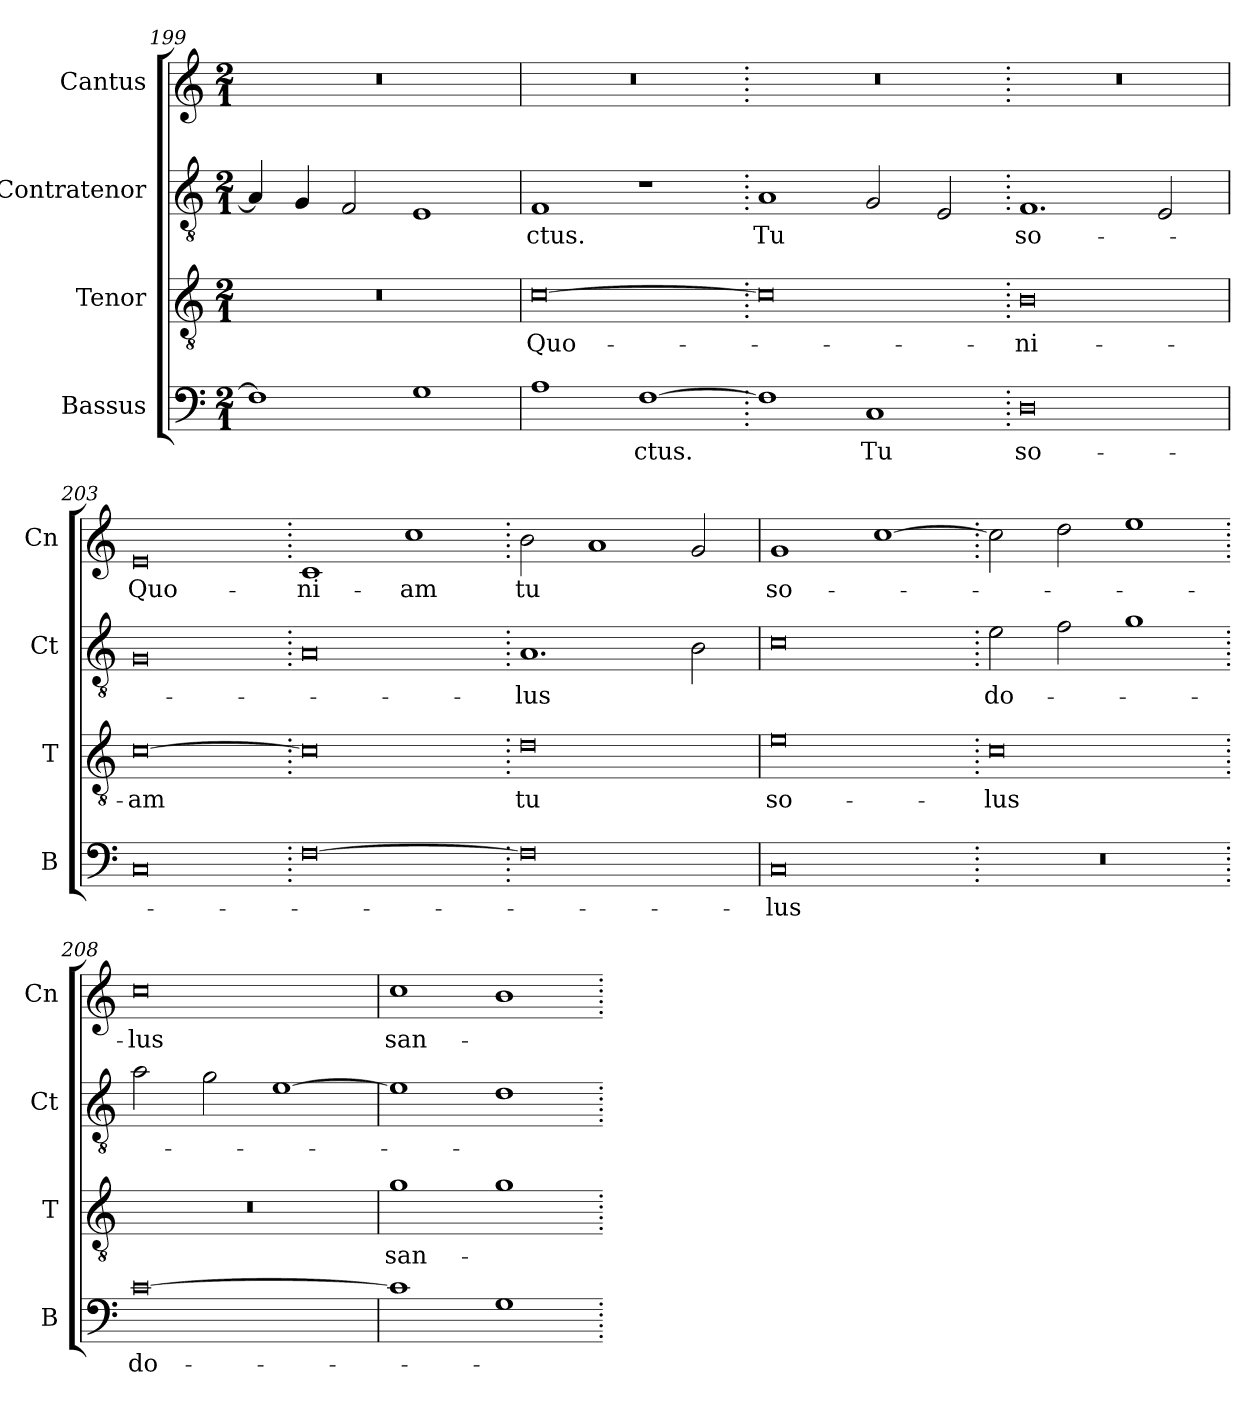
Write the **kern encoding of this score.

**kern	**text	**kern	**text	**kern	**text	**kern	**text
*part4	*part4	*part3	*part3	*part2	*part2	*part1	*part1
*staff4	*staff4	*staff3	*staff3	*staff2	*staff2	*staff1	*staff1
*I"Bassus	*	*I"Tenor	*	*I"Contratenor	*	*I"Cantus	*
*I'B	*	*I'T	*	*I'Ct	*	*I'Cn	*
*clefF4	*	*clefGv2	*	*clefGv2	*	*clefG2	*
*k[]	*	*k[]	*	*k[]	*	*k[]	*
*M2/1	*	*M2/1	*	*M2/1	*	*M2/1	*
=199	=199	=199	=199	=199	=199	=199	=199
1F]	.	0r	.	4A/]	.	0r	.
.	.	.	.	4G/	.	.	.
.	.	.	.	2F/	.	.	.
1G	.	.	.	1E	.	.	.
=200	=200	=200	=200	=200	=200	=200	=200
1A	.	[0c	Quo-	1F	-ctus.	0r	.
[1F	-ctus.	.	.	1r	.	.	.
=201.	=201.	=201.	=201.	=201.	=201.	=201.	=201.
1F]	.	0c]	.	1A	Tu	0r	.
1C	Tu	.	.	2G/	.	.	.
.	.	.	.	2E/	.	.	.
=202.	=202.	=202.	=202.	=202.	=202.	=202.	=202.
0D	so-	0B	-ni-	1.F	so-	0r	.
.	.	.	.	2E/	.	.	.
=203	=203	=203	=203	=203	=203	=203	=203
0C	.	[0c	-am	0G	.	0e	Quo-
=204.	=204.	=204.	=204.	=204.	=204.	=204.	=204.
[0F	.	0c]	.	0A	.	1c	-ni-
.	.	.	.	.	.	1cc	-am
=205.	=205.	=205.	=205.	=205.	=205.	=205.	=205.
0F]	.	0d	tu	1.A	-lus	2b\	tu
.	.	.	.	.	.	1a	.
.	.	.	.	2B\	.	2g/	.
=206	=206	=206	=206	=206	=206	=206	=206
0C	-lus	0e	so-	0c	.	1g	so-
.	.	.	.	.	.	[1cc	.
=207.	=207.	=207.	=207.	=207.	=207.	=207.	=207.
0r	.	0c	-lus	2e\	do-	2cc\]	.
.	.	.	.	2f\	.	2dd\	.
.	.	.	.	1g	.	1ee	.
=208.	=208.	=208.	=208.	=208.	=208.	=208.	=208.
[0c	do-	0r	.	2a\	.	0cc	-lus
.	.	.	.	2g\	.	.	.
.	.	.	.	[1e	.	.	.
=209	=209	=209	=209	=209	=209	=209	=209
1c]	.	1g	san-	1e]	.	1cc	san-
1G	.	1g	.	1d	.	1b	.
=.	=.	=.	=.	=.	=.	=.	=.
*-	*-	*-	*-	*-	*-	*-	*-
